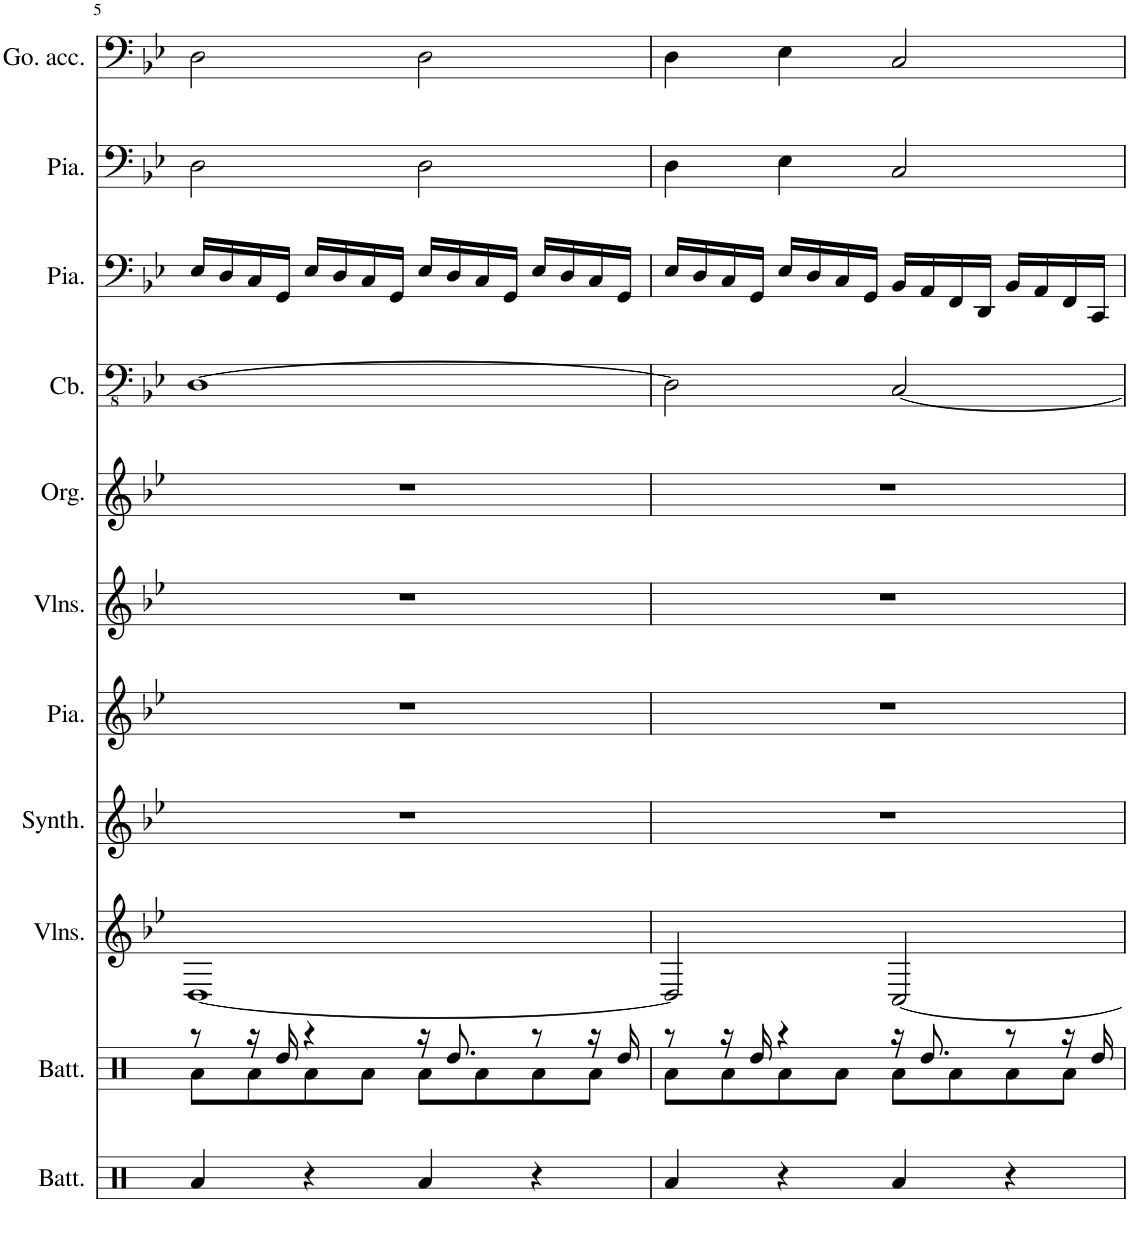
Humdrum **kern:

**kern	**kern	**kern	**kern	**kern	**kern	**kern	**kern	**kern	**kern	**kern
*part11	*part10	*part9	*part8	*part7	*part6	*part5	*part4	*part3	*part2	*part1
*staff11	*staff10	*staff9	*staff8	*staff7	*staff6	*staff5	*staff4	*staff3	*staff2	*staff1
*I"Batterie	*I"Batterie	*I"Violons	*I"Synthétiseur d'instruments à cordes	*I"Piano	*I"Violons	*I"Orgue	*I"Contrebasse	*I"Piano	*I"Piano	*I"Gongs accordés
*I'Batt.	*I'Batt.	*I'Vlns.	*I'Synth.	*I'Pia.	*I'Vlns.	*I'Org.	*I'Cb.	*I'Pia.	*I'Pia.	*I'Go. acc.
!!LO:PB:g=z
*clefX	*clefX	*clefG2	*clefG2	*clefG2	*clefG2	*clefG2	*clefFv4	*clefF4	*clefF4	*clefF4
*	*	*	*	*	*	*	*Trd7c12	*	*	*
*k[]	*k[]	*k[b-e-]	*k[b-e-]	*k[b-e-]	*k[b-e-]	*k[b-e-]	*k[b-e-]	*k[b-e-]	*k[b-e-]	*k[b-e-]
*M4/4	*M4/4	*M4/4	*M4/4	*M4/4	*M4/4	*M4/4	*M4/4	*M4/4	*M4/4	*M4/4
=5	=5	=5	=5	=5	=5	=5	=5	=5	=5	=5
*	*^	*	*	*	*	*	*	*	*	*
4Ra/	8r	8Ra\L	[1D	1r	1r	1r	1r	[1DD	16E-/LL	2D\	2D\
.	.	.	.	.	.	.	.	.	16D/	.	.
.	16r	8Ra\	.	.	.	.	.	.	16C/	.	.
.	16Rdd/	.	.	.	.	.	.	.	16GG/JJ	.	.
4r	4r	8Ra\	.	.	.	.	.	.	16E-/LL	.	.
.	.	.	.	.	.	.	.	.	16D/	.	.
.	.	8Ra\J	.	.	.	.	.	.	16C/	.	.
.	.	.	.	.	.	.	.	.	16GG/JJ	.	.
4Ra/	16r	8Ra\L	.	.	.	.	.	.	16E-/LL	2D\	2D\
.	8.Rdd/	.	.	.	.	.	.	.	16D/	.	.
.	.	8Ra\	.	.	.	.	.	.	16C/	.	.
.	.	.	.	.	.	.	.	.	16GG/JJ	.	.
4r	8r	8Ra\	.	.	.	.	.	.	16E-/LL	.	.
.	.	.	.	.	.	.	.	.	16D/	.	.
.	16r	8Ra\J	.	.	.	.	.	.	16C/	.	.
.	16Rdd/	.	.	.	.	.	.	.	16GG/JJ	.	.
=6	=6	=6	=6	=6	=6	=6	=6	=6	=6	=6	=6
4Ra/	8r	8Ra\L	2D/]	1r	1r	1r	1r	2DD\]	16E-/LL	4D\	4D\
.	.	.	.	.	.	.	.	.	16D/	.	.
.	16r	8Ra\	.	.	.	.	.	.	16C/	.	.
.	16Rdd/	.	.	.	.	.	.	.	16GG/JJ	.	.
4r	4r	8Ra\	.	.	.	.	.	.	16E-/LL	4E-\	4E-\
.	.	.	.	.	.	.	.	.	16D/	.	.
.	.	8Ra\J	.	.	.	.	.	.	16C/	.	.
.	.	.	.	.	.	.	.	.	16GG/JJ	.	.
4Ra/	16r	8Ra\L	[2C/	.	.	.	.	[2CC/	16BB-/LL	2C/	2C/
.	8.Rdd/	.	.	.	.	.	.	.	16AA/	.	.
.	.	8Ra\	.	.	.	.	.	.	16FF/	.	.
.	.	.	.	.	.	.	.	.	16DD/JJ	.	.
4r	8r	8Ra\	.	.	.	.	.	.	16BB-/LL	.	.
.	.	.	.	.	.	.	.	.	16AA/	.	.
.	16r	8Ra\J	.	.	.	.	.	.	16FF/	.	.
.	16Rdd/	.	.	.	.	.	.	.	16CC/JJ	.	.
*	*v	*v	*	*	*	*	*	*	*	*	*
=	=	=	=	=	=	=	=	=	=	=
*-	*-	*-	*-	*-	*-	*-	*-	*-	*-	*-
